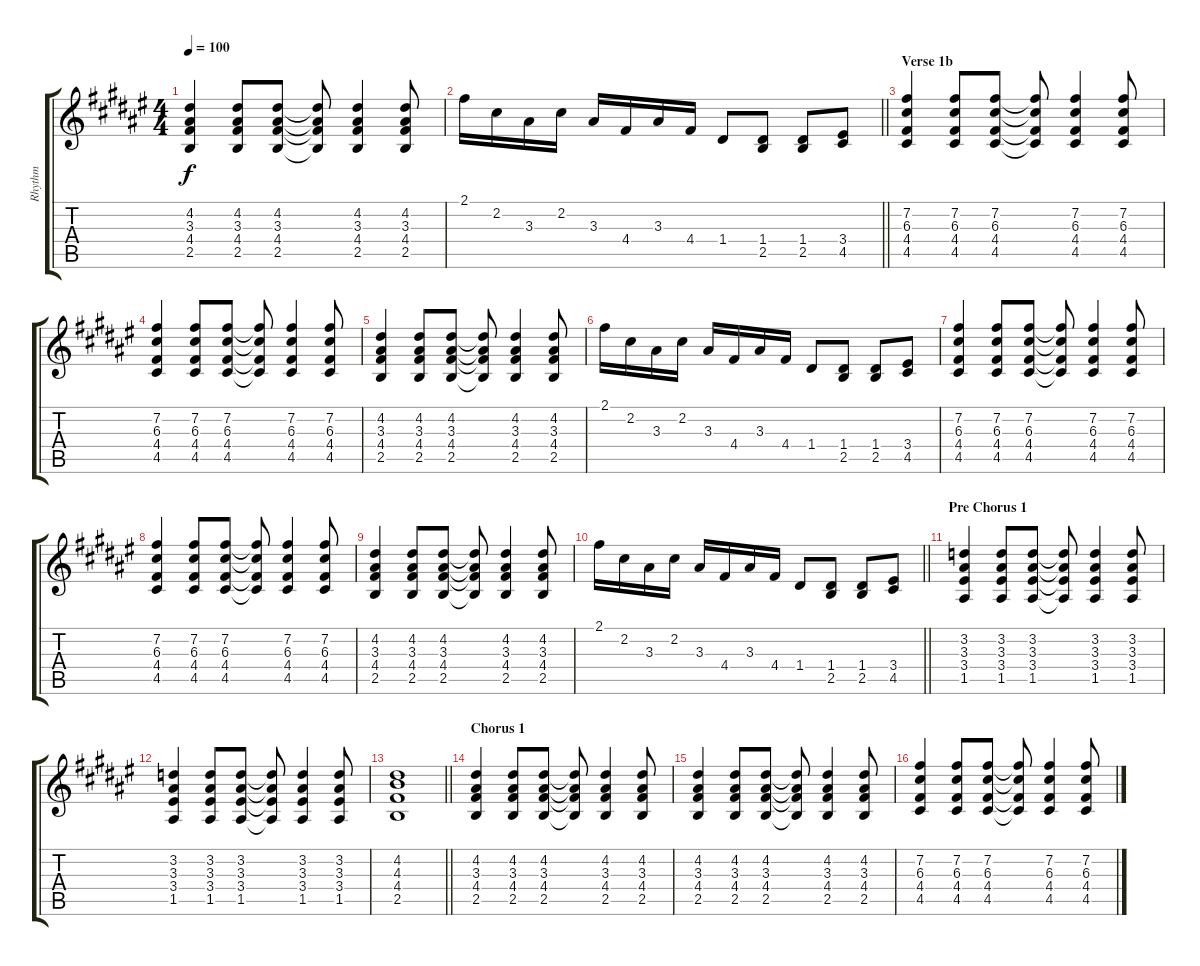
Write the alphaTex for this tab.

\track ("Rhythm" "Rhythm") {instrument electricguitarjazz}
\staff {score tabs}
\tuning (E4 B3 G3 D3 A2 E2) {hide}
\ts (4 4)
\tempo 100
\clef g2
\ks d#minor
(4.2 3.3 4.4 2.5).4{dy f} (4.2 3.3 4.4 2.5).8 (4.2 3.3 4.4 2.5).8 (4.2{t} 3.3{t} 4.4{t} 2.5{t}).8 (4.2 3.3 4.4 2.5).4 (4.2 3.3 4.4 2.5).8 |
\barLineRight lightlight
2.1.16 2.2.16 3.3.16 2.2.16 3.3.16 4.4.16 3.3.16 4.4.16 1.4.8 (1.4 2.5).8 (1.4 2.5).8 (3.4 4.5).8 |
\section ("" "Verse 1b")
\ks f#
(7.2 6.3 4.4 4.5).4 (7.2 6.3 4.4 4.5).8 (7.2 6.3 4.4 4.5).8 (7.2{t} 6.3{t} 4.4{t} 4.5{t}).8 (7.2 6.3 4.4 4.5).4 (7.2 6.3 4.4 4.5).8 |
\ks d#minor
(7.2 6.3 4.4 4.5).4 (7.2 6.3 4.4 4.5).8 (7.2 6.3 4.4 4.5).8 (7.2{t} 6.3{t} 4.4{t} 4.5{t}).8 (7.2 6.3 4.4 4.5).4 (7.2 6.3 4.4 4.5).8 |
(4.2 3.3 4.4 2.5).4 (4.2 3.3 4.4 2.5).8 (4.2 3.3 4.4 2.5).8 (4.2{t} 3.3{t} 4.4{t} 2.5{t}).8 (4.2 3.3 4.4 2.5).4 (4.2 3.3 4.4 2.5).8 |
2.1.16 2.2.16 3.3.16 2.2.16 3.3.16 4.4.16 3.3.16 4.4.16 1.4.8 (1.4 2.5).8 (1.4 2.5).8 (3.4 4.5).8 |
\ks f#
(7.2 6.3 4.4 4.5).4 (7.2 6.3 4.4 4.5).8 (7.2 6.3 4.4 4.5).8 (7.2{t} 6.3{t} 4.4{t} 4.5{t}).8 (7.2 6.3 4.4 4.5).4 (7.2 6.3 4.4 4.5).8 |
\ks d#minor
(7.2 6.3 4.4 4.5).4 (7.2 6.3 4.4 4.5).8 (7.2 6.3 4.4 4.5).8 (7.2{t} 6.3{t} 4.4{t} 4.5{t}).8 (7.2 6.3 4.4 4.5).4 (7.2 6.3 4.4 4.5).8 |
(4.2 3.3 4.4 2.5).4 (4.2 3.3 4.4 2.5).8 (4.2 3.3 4.4 2.5).8 (4.2{t} 3.3{t} 4.4{t} 2.5{t}).8 (4.2 3.3 4.4 2.5).4 (4.2 3.3 4.4 2.5).8 |
\barLineRight lightlight
2.1.16 2.2.16 3.3.16 2.2.16 3.3.16 4.4.16 3.3.16 4.4.16 1.4.8 (1.4 2.5).8 (1.4 2.5).8 (3.4 4.5).8 |
\section ("" "Pre Chorus 1")
\ks f#
(3.2 3.3 3.4 1.5).4 (3.2 3.3 3.4 1.5).8 (3.2 3.3 3.4 1.5).8 (3.2{t} 3.3{t} 3.4{t} 1.5{t}).8 (3.2 3.3 3.4 1.5).4 (3.2 3.3 3.4 1.5).8 |
(3.2 3.3 3.4 1.5).4 (3.2 3.3 3.4 1.5).8 (3.2 3.3 3.4 1.5).8 (3.2{t} 3.3{t} 3.4{t} 1.5{t}).8 (3.2 3.3 3.4 1.5).4 (3.2 3.3 3.4 1.5).8 |
\barLineRight lightlight
(4.2 4.3 4.4 2.5).1 |
\section ("" "Chorus 1")
\ks d#minor
(4.2 3.3 4.4 2.5).4 (4.2 3.3 4.4 2.5).8 (4.2 3.3 4.4 2.5).8 (4.2{t} 3.3{t} 4.4{t} 2.5{t}).8 (4.2 3.3 4.4 2.5).4 (4.2 3.3 4.4 2.5).8 |
(4.2 3.3 4.4 2.5).4 (4.2 3.3 4.4 2.5).8 (4.2 3.3 4.4 2.5).8 (4.2{t} 3.3{t} 4.4{t} 2.5{t}).8 (4.2 3.3 4.4 2.5).4 (4.2 3.3 4.4 2.5).8 |
(7.2 6.3 4.4 4.5).4 (7.2 6.3 4.4 4.5).8 (7.2 6.3 4.4 4.5).8 (7.2{t} 6.3{t} 4.4{t} 4.5{t}).8 (7.2 6.3 4.4 4.5).4 (7.2 6.3 4.4 4.5).8
